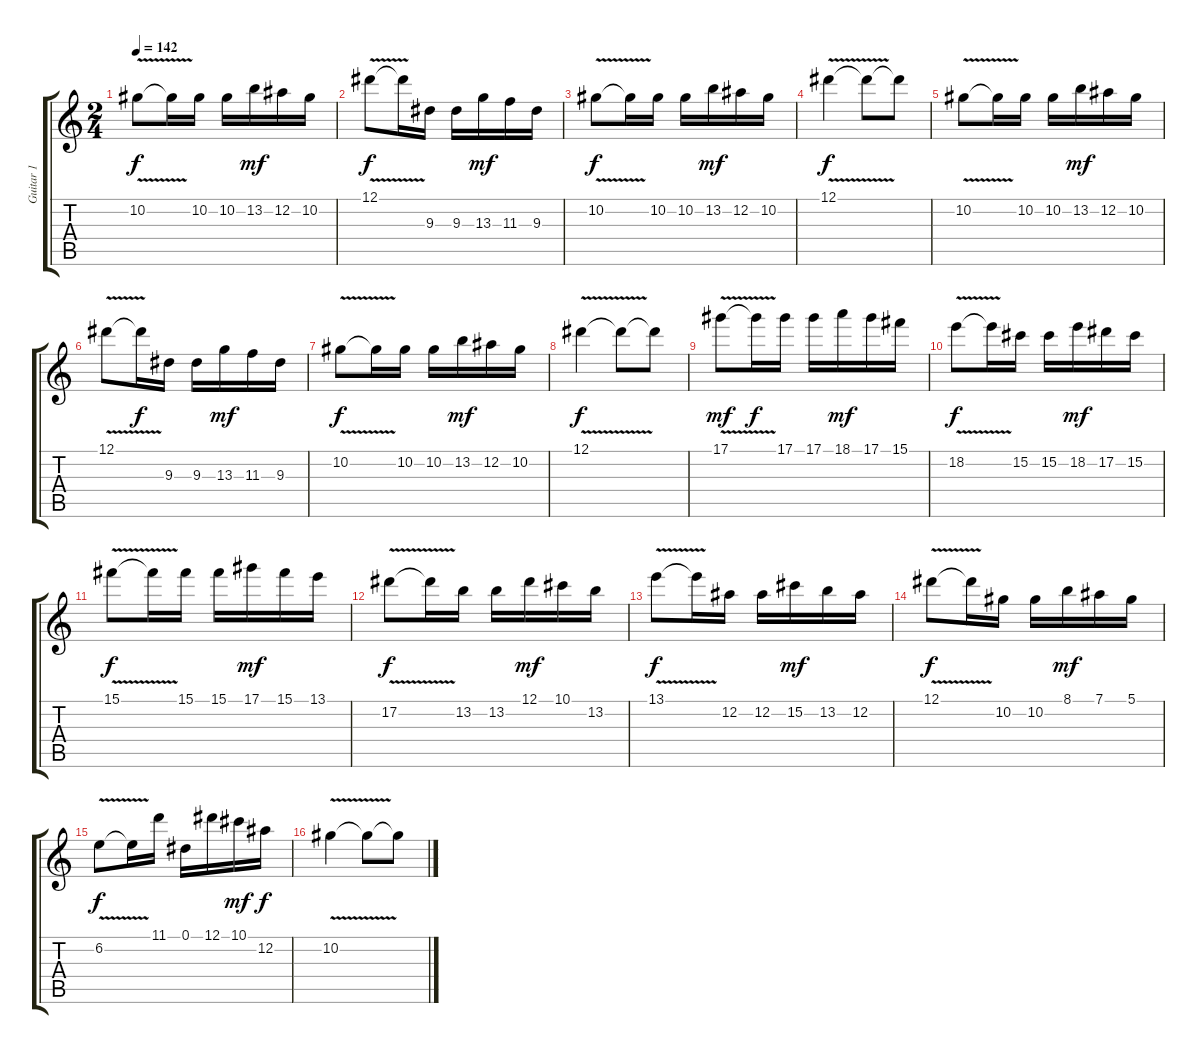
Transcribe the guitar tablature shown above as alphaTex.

\track ("Guitar 1" "Guitar 1") {instrument overdrivenguitar}
\staff {score tabs}
\tuning (Eb4 Bb3 Gb3 Db3 Ab2 Eb2) {hide}
\ts (2 4)
\tempo 142
\clef g2
\ks c
10.2{v}.8{dy f} 10.2{t}.16 10.2.16 10.2.16 13.2.16{dy mf} 12.2.16 10.2.16 |
12.1{v}.8{dy f} 12.1{t}.16 9.3.16 9.3.16 13.3.16{dy mf} 11.3.16 9.3.16 |
10.2{v}.8{dy f} 10.2{t}.16 10.2.16 10.2.16 13.2.16{dy mf} 12.2.16 10.2.16 |
12.1{v}.4{dy f} 12.1{t}.8 12.1{t}.8 |
10.2{v}.8 10.2{t}.16 10.2.16 10.2.16 13.2.16{dy mf} 12.2.16 10.2.16 |
12.1{v}.8 12.1{t}.16{dy f} 9.3.16 9.3.16 13.3.16{dy mf} 11.3.16 9.3.16 |
10.2{v}.8{dy f} 10.2{t}.16 10.2.16 10.2.16 13.2.16{dy mf} 12.2.16 10.2.16 |
12.1{v}.4{dy f} 12.1{t}.8 12.1{t}.8 |
17.1{v}.8{dy mf} 17.1{t}.16{dy f} 17.1.16 17.1.16 18.1.16{dy mf} 17.1.16 15.1.16 |
18.2{v}.8{dy f} 18.2{t}.16 15.2.16 15.2.16 18.2.16{dy mf} 17.2.16 15.2.16 |
15.1{v}.8{dy f} 15.1{t}.16 15.1.16 15.1.16 17.1.16{dy mf} 15.1.16 13.1.16 |
17.2{v}.8{dy f} 17.2{t}.16 13.2.16 13.2.16 12.1.16{dy mf} 10.1.16 13.2.16 |
13.1{v}.8{dy f} 13.1{t}.16 12.2.16 12.2.16 15.2.16{dy mf} 13.2.16 12.2.16 |
12.1{v}.8{dy f} 12.1{t}.16 10.2.16 10.2.16 8.1.16{dy mf} 7.1.16 5.1.16 |
6.2{v}.8{dy f} 6.2{t}.16 11.1.16 0.1.16 12.1.16 10.1.16{dy mf} 12.2.16{dy f} |
10.2{v}.4 10.2{t}.8 10.2{t}.8
